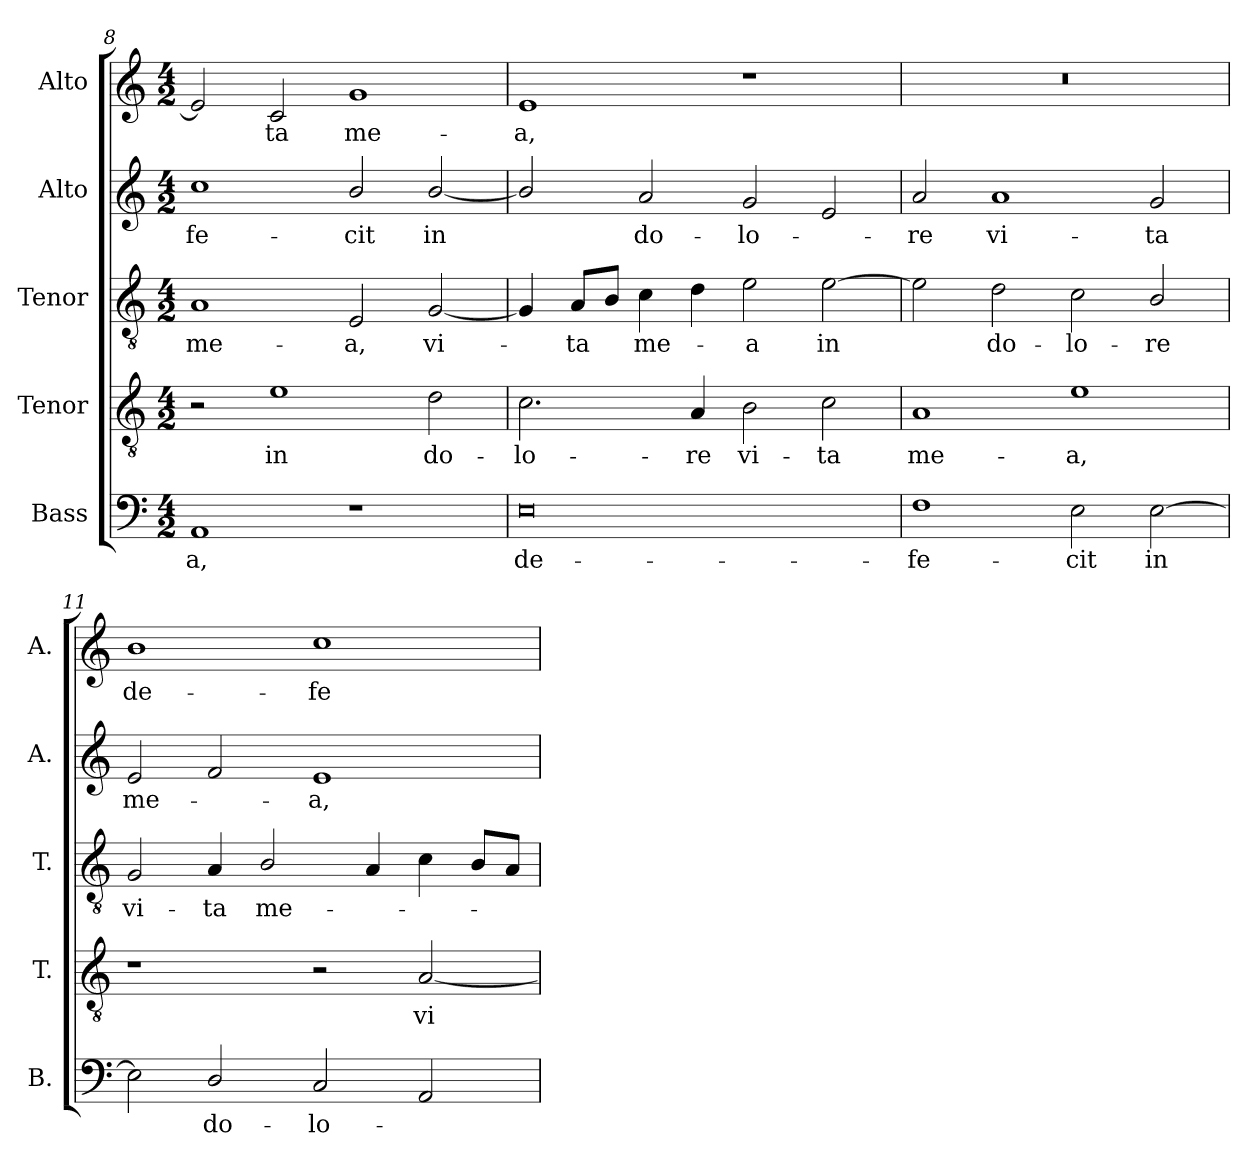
**kern	**text	**kern	**text	**kern	**text	**kern	**text	**kern	**text
*part5	*part5	*part4	*part4	*part3	*part3	*part2	*part2	*part1	*part1
*staff5	*staff5	*staff4	*staff4	*staff3	*staff3	*staff2	*staff2	*staff1	*staff1
*I"Bass	*	*I"Tenor	*	*I"Tenor	*	*I"Alto	*	*I"Alto	*
*I'B.	*	*I'T.	*	*I'T.	*	*I'A.	*	*I'A.	*
*clefF4	*	*clefGv2	*	*clefGv2	*	*clefG2	*	*clefG2	*
*	*	*ITrd7c12	*	*ITrd7c12	*	*	*	*	*
*k[]	*	*k[]	*	*k[]	*	*k[]	*	*k[]	*
*C:	*	*C:	*	*C:	*	*C:	*	*C:	*
*M4/2	*	*M4/2	*	*M4/2	*	*M4/2	*	*M4/2	*
=8	=8	=8	=8	=8	=8	=8	=8	=8	=8
!	!LO:LY:b:color=#000000	!	!	!	!	!	!	!	!
!	!	!	!	!	!LO:LY:b:color=#000000	!	!	!	!
!	!	!	!	!	!	!	!LO:LY:b:color=#000000	!	!
1AAi	-a,	2r	.	1AAi	me-	1cci	-fe-	2ei/]	.
!	!	!	!LO:LY:b:color=#000000	!	!	!	!	!	!
!	!	!	!	!	!	!	!	!	!LO:LY:b:color=#000000
.	.	1Ei	in	.	.	.	.	2ci/	-ta
!	!	!	!	!	!LO:LY:b:color=#000000	!	!	!	!
!	!	!	!	!	!	!	!LO:LY:b:color=#000000	!	!
!	!	!	!	!	!	!	!	!	!LO:LY:b:color=#000000
1r	.	.	.	2EEi/	-a,	2bi/	-cit	1gi	me-
!	!	!	!LO:LY:b:color=#000000	!	!	!	!	!	!
!	!	!	!	!	!LO:LY:b:color=#000000	!	!	!	!
!	!	!	!	!	!	!	!LO:LY:b:color=#000000	!	!
.	.	2Di\	do-	[2GGi/	vi-	[2bi/	in	.	.
=9	=9	=9	=9	=9	=9	=9	=9	=9	=9
!	!LO:LY:b:color=#000000	!	!	!	!	!	!	!	!
!	!	!	!LO:LY:b:color=#000000	!	!	!	!	!	!
!	!	!	!	!	!	!	!	!	!LO:LY:b:color=#000000
0Ei	de-	2.Ci\	-lo-	4GGi/]	.	2bi/]	.	1ei	-a,
!	!	!	!	!	!LO:LY:b:color=#000000	!	!	!	!
.	.	.	.	8AAi/L	-ta	.	.	.	.
.	.	.	.	8BBi/J	.	.	.	.	.
!	!	!	!	!	!LO:LY:b:color=#000000	!	!	!	!
!	!	!	!	!	!	!	!LO:LY:b:color=#000000	!	!
.	.	.	.	4Ci\	me-	2ai/	do-	.	.
!	!	!	!LO:LY:b:color=#000000	!	!	!	!	!	!
.	.	4AAi/	-re	4Di\	.	.	.	.	.
!	!	!	!LO:LY:b:color=#000000	!	!	!	!	!	!
!	!	!	!	!	!LO:LY:b:color=#000000	!	!	!	!
!	!	!	!	!	!	!	!LO:LY:b:color=#000000	!	!
.	.	2BBi\	vi-	2Ei\	-a	2gi/	-lo-	1r	.
!	!	!	!LO:LY:b:color=#000000	!	!	!	!	!	!
!	!	!	!	!	!LO:LY:b:color=#000000	!	!	!	!
.	.	2Ci\	-ta	[2Ei\	in	2ei/	.	.	.
=10	=10	=10	=10	=10	=10	=10	=10	=10	=10
!	!LO:LY:b:color=#000000	!	!	!	!	!	!	!	!
!	!	!	!LO:LY:b:color=#000000	!	!	!	!	!	!
!	!	!	!	!	!	!	!LO:LY:b:color=#000000	!LO:N:vis=1	!
1Fi	-fe-	1AAi	me-	2Ei\]	.	2ai/	-re	0r	.
!	!	!	!	!	!LO:LY:b:color=#000000	!	!	!	!
!	!	!	!	!	!	!	!LO:LY:b:color=#000000	!	!
.	.	.	.	2Di\	do-	1ai	vi-	.	.
!	!LO:LY:b:color=#000000	!	!	!	!	!	!	!	!
!	!	!	!LO:LY:b:color=#000000	!	!	!	!	!	!
!	!	!	!	!	!LO:LY:b:color=#000000	!	!	!	!
2Ei\	-cit	1Ei	-a,	2Ci\	-lo-	.	.	.	.
!	!LO:LY:b:color=#000000	!	!	!	!	!	!	!	!
!	!	!	!	!	!LO:LY:b:color=#000000	!	!	!	!
!	!	!	!	!	!	!	!LO:LY:b:color=#000000	!	!
[2Ei\	in	.	.	2BBi/	-re	2gi/	-ta	.	.
!!LO:LB:g=z
=11	=11	=11	=11	=11	=11	=11	=11	=11	=11
!	!	!	!	!	!LO:LY:b:color=#000000	!	!	!	!
!	!	!	!	!	!	!	!LO:LY:b:color=#000000	!	!
!	!	!	!	!	!	!	!	!	!LO:LY:b:color=#000000
2Ei\]	.	1r	.	2GGi/	vi-	2ei/	me-	1bi	de-
!	!LO:LY:b:color=#000000	!	!	!	!	!	!	!	!
!	!	!	!	!	!LO:LY:b:color=#000000	!	!	!	!
2Di/	do-	.	.	4AAi/	-ta	2fi/	.	.	.
!	!	!	!	!	!LO:LY:b:color=#000000	!	!	!	!
.	.	.	.	2BBi/	me-	.	.	.	.
!	!LO:LY:b:color=#000000	!	!	!	!	!	!	!	!
!	!	!	!	!	!	!	!LO:LY:b:color=#000000	!	!
!	!	!	!	!	!	!	!	!	!LO:LY:b:color=#000000
2Ci/	-lo-	2r	.	.	.	1ei	-a,	1cci	-fe-
.	.	.	.	4AAi/	.	.	.	.	.
!	!	!	!LO:LY:b:color=#000000	!	!	!	!	!	!
2AAi/	.	[2AAi/	vi-	4Ci\	.	.	.	.	.
.	.	.	.	8BBi/L	.	.	.	.	.
.	.	.	.	8AAi/J	.	.	.	.	.
=	=	=	=	=	=	=	=	=	=
*-	*-	*-	*-	*-	*-	*-	*-	*-	*-
